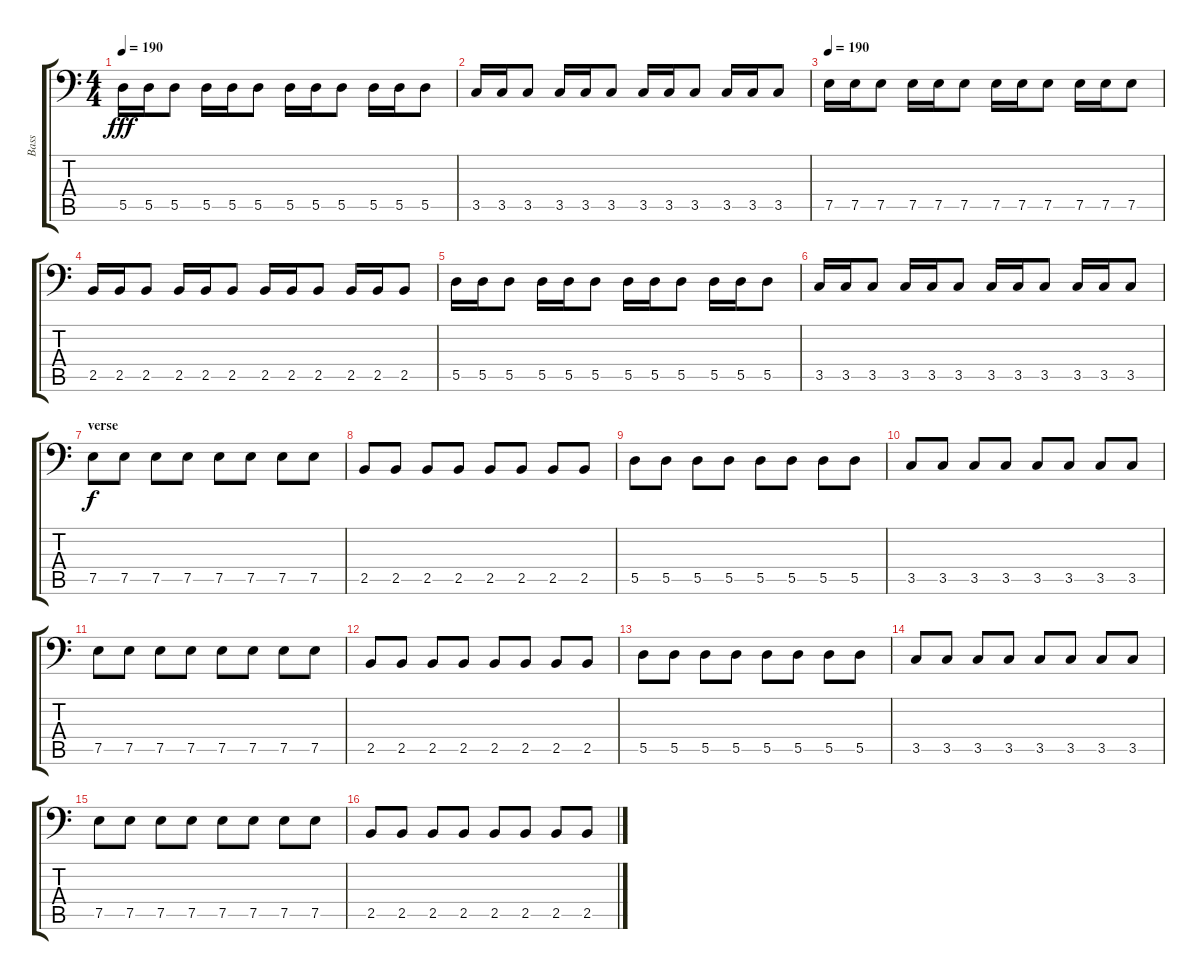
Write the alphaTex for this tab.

\track ("Bass" "Bass") {instrument electricbassfinger}
\staff {score tabs}
\tuning (E3 B2 G2 D2 A1 E1) {hide}
\ts (4 4)
\tempo 190
\clef f4
\ks c
5.5.16{dy fff} 5.5.16 5.5.8 5.5.16 5.5.16 5.5.8 5.5.16 5.5.16 5.5.8 5.5.16 5.5.16 5.5.8 |
3.5.16 3.5.16 3.5.8 3.5.16 3.5.16 3.5.8 3.5.16 3.5.16 3.5.8 3.5.16 3.5.16 3.5.8 |
\tempo 190
7.5.16 7.5.16 7.5.8 7.5.16 7.5.16 7.5.8 7.5.16 7.5.16 7.5.8 7.5.16 7.5.16 7.5.8 |
2.5.16 2.5.16 2.5.8 2.5.16 2.5.16 2.5.8 2.5.16 2.5.16 2.5.8 2.5.16 2.5.16 2.5.8 |
5.5.16 5.5.16 5.5.8 5.5.16 5.5.16 5.5.8 5.5.16 5.5.16 5.5.8 5.5.16 5.5.16 5.5.8 |
3.5.16 3.5.16 3.5.8 3.5.16 3.5.16 3.5.8 3.5.16 3.5.16 3.5.8 3.5.16 3.5.16 3.5.8 |
\section ("" "verse")
7.5.8{dy f} 7.5.8 7.5.8 7.5.8 7.5.8 7.5.8 7.5.8 7.5.8 |
2.5.8 2.5.8 2.5.8 2.5.8 2.5.8 2.5.8 2.5.8 2.5.8 |
5.5.8 5.5.8 5.5.8 5.5.8 5.5.8 5.5.8 5.5.8 5.5.8 |
3.5.8 3.5.8 3.5.8 3.5.8 3.5.8 3.5.8 3.5.8 3.5.8 |
7.5.8 7.5.8 7.5.8 7.5.8 7.5.8 7.5.8 7.5.8 7.5.8 |
2.5.8 2.5.8 2.5.8 2.5.8 2.5.8 2.5.8 2.5.8 2.5.8 |
5.5.8 5.5.8 5.5.8 5.5.8 5.5.8 5.5.8 5.5.8 5.5.8 |
3.5.8 3.5.8 3.5.8 3.5.8 3.5.8 3.5.8 3.5.8 3.5.8 |
7.5.8 7.5.8 7.5.8 7.5.8 7.5.8 7.5.8 7.5.8 7.5.8 |
2.5.8 2.5.8 2.5.8 2.5.8 2.5.8 2.5.8 2.5.8 2.5.8
